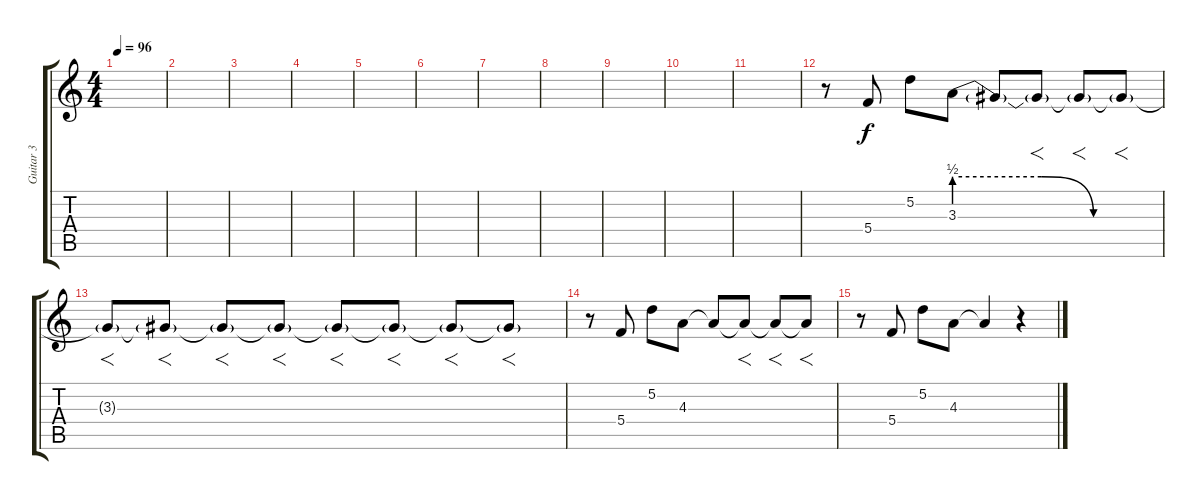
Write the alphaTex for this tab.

\track ("Guitar 3" "Guitar 3") {instrument distortionguitar}
\staff {score tabs}
\tuning (D4 A3 F3 C3 G2 D2) {hide}
\ts (4 4)
\tempo 96
\clef g2
\ks c
|
|
|
|
|
|
|
|
|
|
|
r.8 5.4.8 5.2.8 3.3{be (custom 0 2 25 2 40 0 60 0)}.8 3.3{t}.8 3.3{t}.8{f} 3.3{t}.8{f} 3.3{t}.8{f} |
3.3{t}.8{f} 3.3{t}.8{f} 3.3{t}.8{f} 3.3{t}.8{f} 3.3{t}.8{f} 3.3{t}.8{f} 3.3{t}.8{f} 3.3{t}.8{f} |
r.8 5.4.8 5.2.8 4.3.8 4.3{t}.8 4.3{t}.8{f} 4.3{t}.8{f} 4.3{t}.8{f} |
r.8 5.4.8 5.2.8 4.3.8 4.3{t}.4 r.4
